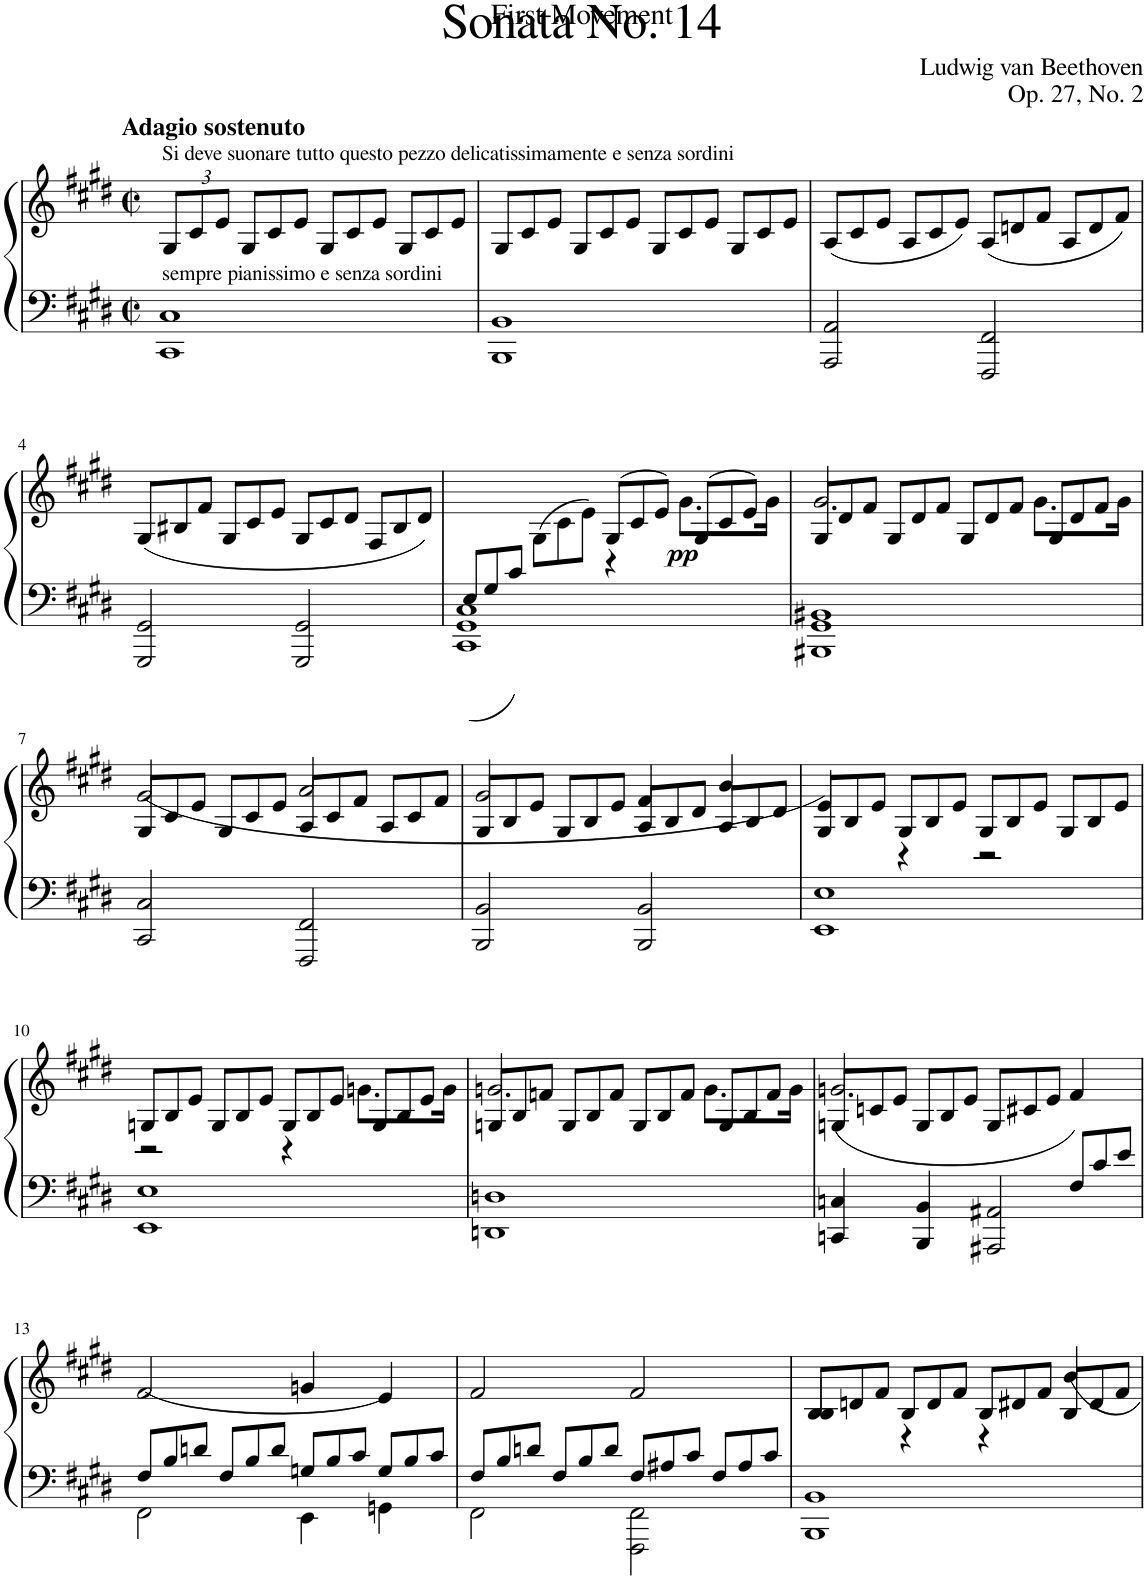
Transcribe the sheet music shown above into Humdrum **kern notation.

**kern	**kern	**dynam
*part1	*part1	*part1
*staff2	*staff1	*staff1/2
*I"Harpsichord	*	*
*I'Hpschd	*	*
*clefF4	*clefG2	*
*k[f#c#g#d#]	*k[f#c#g#d#]	*
*M4/4	*M4/4	*
*met(c|)	*met(c|)	*
*	*Xbrackettup	*
=1	=1	=1
!	!LO:TX:a:B:t=Adagio sostenuto	!
!	!LO:TX:a:t=Si deve suonare tutto questo pezzo delicatissimamente e senza sordini	!
!LO:TX:a:t=sempre pianissimo e senza sordini	!	!
1CC# 1C#	12G#/L	.
.	12c#/	.
.	12e/J	.
.	12G#/L	.
.	12c#/	.
.	12e/J	.
.	12G#/L	.
.	12c#/	.
.	12e/J	.
.	12G#/L	.
.	12c#/	.
.	12e/J	.
=2	=2	=2
1BBB 1BB	12G#/L	.
.	12c#/	.
.	12e/J	.
.	12G#/L	.
.	12c#/	.
.	12e/J	.
.	12G#/L	.
.	12c#/	.
.	12e/J	.
.	12G#/L	.
.	12c#/	.
.	12e/J	.
=3	=3	=3
2AAA/ 2AA/	(12A/L	.
.	12c#/	.
.	12e/J	.
.	12A/L	.
.	12c#/	.
.	12e/J)	.
2FFF#/ 2FF#/	(12A/L	.
.	12dn/	.
.	12f#/J	.
.	12A/L	.
.	12d/	.
.	12f#/J)	.
!!LO:LB:g=z
=4	=4	=4
2GGG#/ 2GG#/	(12G#/L	.
.	12B#X/	.
.	12f#/J	.
.	12G#/L	.
.	12c#/	.
.	12e/J	.
2GGG#/ 2GG#/	12G#/L	.
.	12c#/	.
.	12d#/J	.
.	12F#/L	.
.	12B#/	.
.	12d#/J)	.
=5	=5	=5
*Xbrackettup	*	*
*^	*^	*
12E/L	1CC# 1GG# 1C#	4ryy	2ryy	.
12G#/	.	.	.	.
12c#/J	.	.	.	.
2.ryy	.	(12G#\L	.	.
.	.	12c#\	.	.
.	.	12e\J)	.	.
*	*	*brackettup	*	*
.	.	(12G#/L	4r	.
.	.	12c#/	.	.
.	.	12e/J)	.	.
!	!	!	!	!LO:DY:b
.	.	(12G#/L	8.g#\L	pp
.	.	12c#/	.	.
.	.	12e/J)	.	.
.	.	.	16g#\Jk	.
*v	*v	*	*	*
=6	=6	=6	=6
1BBB#X 1GG# 1BB#X	12G#/L	2.g#/	.
.	12d#/	.	.
.	12f#/J	.	.
.	12G#/L	.	.
.	12d#/	.	.
.	12f#/J	.	.
.	12G#/L	.	.
.	12d#/	.	.
.	12f#/J	.	.
.	12G#/L	8.g#\L	.
.	12d#/	.	.
.	12f#/J	.	.
.	.	16g#\Jk	.
!!LO:LB:g=z	!!
=7	=7	=7	=7
2CC#/ 2C#/	12G#/L	(2g#/	.
.	12c#/	.	.
.	12e/J	.	.
.	12G#/L	.	.
.	12c#/	.	.
.	12e/J	.	.
2FFF#/ 2FF#/	12A/L	2a/	.
.	12c#/	.	.
.	12f#/J	.	.
.	12A/L	.	.
.	12c#/	.	.
.	12f#/J	.	.
=8	=8	=8	=8
2BBB/ 2BB/	12G#/L	2g#/	.
.	12B/	.	.
.	12e/J	.	.
.	12G#/L	.	.
.	12B/	.	.
.	12e/J	.	.
2BBB/ 2BB/	12A/L	4f#/	.
.	12B/	.	.
.	12d#/J	.	.
.	12A/L	4b/	.
.	12B/	.	.
.	12d#/J	.	.
=9	=9	=9	=9
1EE 1E	12G#/L	4e/)	.
.	12B/	.	.
.	12e/J	.	.
.	12G#/L	4r	.
.	12B/	.	.
.	12e/J	.	.
.	12G#/L	2r	.
.	12B/	.	.
.	12e/J	.	.
.	12G#/L	.	.
.	12B/	.	.
.	12e/J	.	.
!!LO:LB:g=z	!!
=10	=10	=10	=10
1EE 1E	12Gn/L	2r	.
.	12B/	.	.
.	12e/J	.	.
.	12G/L	.	.
.	12B/	.	.
.	12e/J	.	.
.	12G/L	4r	.
.	12B/	.	.
.	12e/J	.	.
.	12G/L	8.gn\L	.
.	12B/	.	.
.	12e/J	.	.
.	.	16g\Jk	.
=11	=11	=11	=11
1DDn 1Dn	12Gn/L	2.gn/	.
.	12B/	.	.
.	12fn/J	.	.
.	12G/L	.	.
.	12B/	.	.
.	12f/J	.	.
.	12G/L	.	.
.	12B/	.	.
.	12f/J	.	.
.	12G/L	8.g\L	.
.	12B/	.	.
.	12f/J	.	.
.	.	16g\Jk	.
=12	=12	=12	=12
*^	*	*	*
2.ryy	4CCn/ 4Cn/	12Gn/L	(2.gn/	.
.	.	12cn/	.	.
.	.	12e/J	.	.
.	4BBB/ 4BB/	12G/L	.	.
.	.	12B/	.	.
.	.	12e/J	.	.
.	2AAA#X/ 2AA#X/	12G/L	.	.
.	.	12c#X/	.	.
.	.	12e/J	.	.
12F#/L	.	4ryy	4f#/)	.
12c#/	.	.	.	.
12e/J	.	.	.	.
*	*	*v	*v	*
!!LO:LB:g=z
=13	=13	=13	=13
12F#/L	2FF#\	(2f#/	.
12B/	.	.	.
12dn/J	.	.	.
12F#/L	.	.	.
12B/	.	.	.
12d/J	.	.	.
12Gn/L	4EE\	4gn/	.
12B/	.	.	.
12c#/J	.	.	.
12G/L	4GGn\	4e/)	.
12B/	.	.	.
12c#/J	.	.	.
=14	=14	=14	=14
12F#/L	2FF#\	2f#/	.
12B/	.	.	.
12dn/J	.	.	.
12F#/L	.	.	.
12B/	.	.	.
12d/J	.	.	.
12F#/L	2FFF#\ 2FF#\	2f#/	.
12A#X/	.	.	.
12c#/J	.	.	.
12F#/L	.	.	.
12A#/	.	.	.
12c#/J	.	.	.
*v	*v	*	*
=15	=15	=15
*	*^	*
1BBB 1BB	12B/L	4B/	.
.	12dn/	.	.
.	12f#/J	.	.
.	12B/L	4r	.
.	12d/	.	.
.	12f#/J	.	.
.	12B/L	4r	.
.	12d#X/	.	.
.	12f#/J	.	.
.	12B/L	4b/	.
.	12d#/	.	.
.	12f#/J	.	.
*	*v	*v	*
=	=	=
*-	*-	*-
